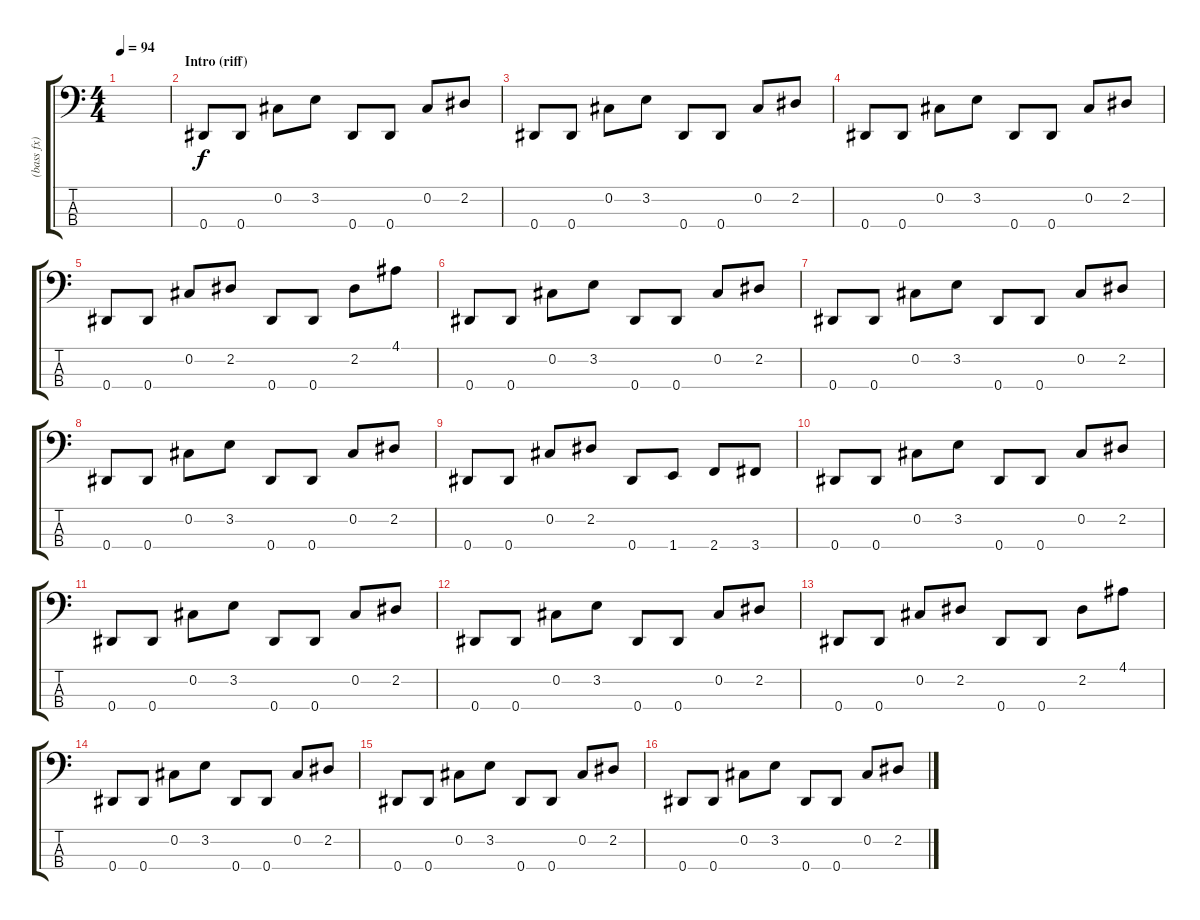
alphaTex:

\track ("(bass fx)" "(bass fx)") {instrument distortionguitar}
\staff {score tabs}
\tuning (Gb2 Db2 Ab1 Eb1) {hide}
\ts (4 4)
\tempo 94
\clef f4
\ks c
|
\section ("" "Intro (riff)")
0.4.8 0.4.8 0.2.8 3.2.8 0.4.8 0.4.8 0.2.8 2.2.8 |
0.4.8 0.4.8 0.2.8 3.2.8 0.4.8 0.4.8 0.2.8 2.2.8 |
0.4.8 0.4.8 0.2.8 3.2.8 0.4.8 0.4.8 0.2.8 2.2.8 |
0.4.8 0.4.8 0.2.8 2.2.8 0.4.8 0.4.8 2.2.8 4.1.8 |
0.4.8 0.4.8 0.2.8 3.2.8 0.4.8 0.4.8 0.2.8 2.2.8 |
0.4.8 0.4.8 0.2.8 3.2.8 0.4.8 0.4.8 0.2.8 2.2.8 |
0.4.8 0.4.8 0.2.8 3.2.8 0.4.8 0.4.8 0.2.8 2.2.8 |
0.4.8 0.4.8 0.2.8 2.2.8 0.4.8 1.4.8 2.4.8 3.4.8 |
0.4.8 0.4.8 0.2.8 3.2.8 0.4.8 0.4.8 0.2.8 2.2.8 |
0.4.8 0.4.8 0.2.8 3.2.8 0.4.8 0.4.8 0.2.8 2.2.8 |
0.4.8 0.4.8 0.2.8 3.2.8 0.4.8 0.4.8 0.2.8 2.2.8 |
0.4.8 0.4.8 0.2.8 2.2.8 0.4.8 0.4.8 2.2.8 4.1.8 |
0.4.8 0.4.8 0.2.8 3.2.8 0.4.8 0.4.8 0.2.8 2.2.8 |
0.4.8 0.4.8 0.2.8 3.2.8 0.4.8 0.4.8 0.2.8 2.2.8 |
0.4.8 0.4.8 0.2.8 3.2.8 0.4.8 0.4.8 0.2.8 2.2.8
